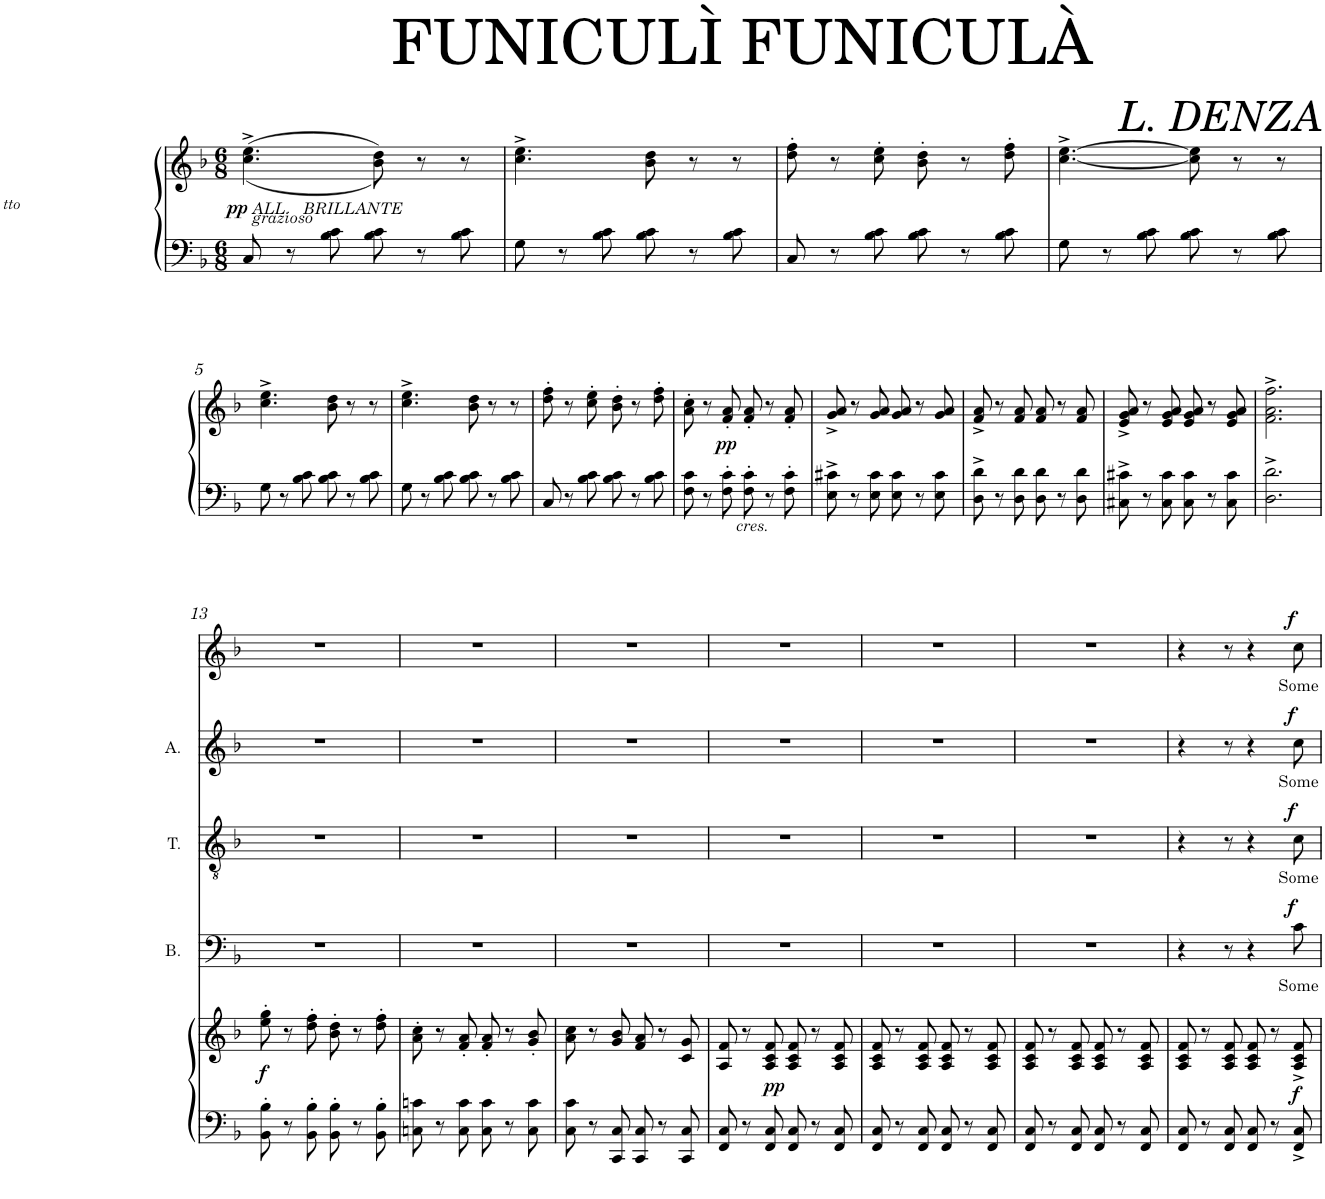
**kern	**kern	**dynam	**kern	**text	**dynam	**kern	**text	**dynam	**kern	**text	**dynam	**kern	**text	**dynam
*part5	*part5	*part5	*part4	*part4	*part4	*part3	*part3	*part3	*part2	*part2	*part2	*part1	*part1	*part1
*staff6	*staff5	*staff5/6	*staff4	*staff4	*staff4	*staff3	*staff3	*staff3	*staff2	*staff2	*staff2	*staff1	*staff1	*staff1
*I"Piano	*	*	*I"Bass	*	*	*I"Tenor	*	*	*I"Alto	*	*	*I"Voice	*	*
*I'Pno	*	*	*I'B.	*	*	*I'T.	*	*	*I'A.	*	*	*	*	*
*clefF4	*clefG2	*	*clefF4	*	*	*clefGv2	*	*	*clefG2	*	*	*clefG2	*	*
*k[b-]	*k[b-]	*	*k[b-]	*	*	*k[b-]	*	*	*k[b-]	*	*	*k[b-]	*	*
*M6/8	*M6/8	*	*M6/8	*	*	*M6/8	*	*	*M6/8	*	*	*M6/8	*	*
=1	=1	=1	=1	=1	=1	=1	=1	=1	=1	=1	=1	=1	=1	=1
!	!LO:TX:b:i:t=tto	!	!	!	!	!	!	!	!	!	!	!	!	!
!	!LO:TX:b:i:t=grazioso	!	!	!	!	!	!	!	!	!	!	!	!	!
!	!LO:TX:b:i:t=ALL.   BRILLANTE	!	!	!	!	!	!	!	!	!	!	!	!	!
!	!	!LO:DY:b	!	!	!	!	!	!	!	!	!	!	!	!
8C/	(<(4.cc\^ 4.ee\^	pp	2.r	.	.	2.r	.	.	2.r	.	.	2.r	.	.
8r	.	.	.	.	.	.	.	.	.	.	.	.	.	.
8B-\ 8c\	.	.	.	.	.	.	.	.	.	.	.	.	.	.
8B-\ 8c\	8b-\ 8dd\))	.	.	.	.	.	.	.	.	.	.	.	.	.
8r	8r	.	.	.	.	.	.	.	.	.	.	.	.	.
8B-\ 8c\	8r	.	.	.	.	.	.	.	.	.	.	.	.	.
=2	=2	=2	=2	=2	=2	=2	=2	=2	=2	=2	=2	=2	=2	=2
8G\	4.cc\^ 4.ee\^	.	2.r	.	.	2.r	.	.	2.r	.	.	2.r	.	.
8r	.	.	.	.	.	.	.	.	.	.	.	.	.	.
8B-\ 8c\	.	.	.	.	.	.	.	.	.	.	.	.	.	.
8B-\ 8c\	8b-\ 8dd\	.	.	.	.	.	.	.	.	.	.	.	.	.
8r	8r	.	.	.	.	.	.	.	.	.	.	.	.	.
8B-\ 8c\	8r	.	.	.	.	.	.	.	.	.	.	.	.	.
=3	=3	=3	=3	=3	=3	=3	=3	=3	=3	=3	=3	=3	=3	=3
8C/	8dd\' 8ff\'	.	2.r	.	.	2.r	.	.	2.r	.	.	2.r	.	.
8r	8r	.	.	.	.	.	.	.	.	.	.	.	.	.
8B-\ 8c\	8cc\' 8ee\'	.	.	.	.	.	.	.	.	.	.	.	.	.
8B-\ 8c\	8b-\' 8dd\'	.	.	.	.	.	.	.	.	.	.	.	.	.
8r	8r	.	.	.	.	.	.	.	.	.	.	.	.	.
8B-\ 8c\	8dd\' 8ff\'	.	.	.	.	.	.	.	.	.	.	.	.	.
=4	=4	=4	=4	=4	=4	=4	=4	=4	=4	=4	=4	=4	=4	=4
8G\	[4.cc\^ [4.ee\^	.	2.r	.	.	2.r	.	.	2.r	.	.	2.r	.	.
8r	.	.	.	.	.	.	.	.	.	.	.	.	.	.
8B-\ 8c\	.	.	.	.	.	.	.	.	.	.	.	.	.	.
8B-\ 8c\	8cc\] 8ee\]	.	.	.	.	.	.	.	.	.	.	.	.	.
8r	8r	.	.	.	.	.	.	.	.	.	.	.	.	.
8B-\ 8c\	8r	.	.	.	.	.	.	.	.	.	.	.	.	.
!!LO:LB:g=z
=5	=5	=5	=5	=5	=5	=5	=5	=5	=5	=5	=5	=5	=5	=5
8G\	4.cc\^ 4.ee\^	.	2.r	.	.	2.r	.	.	2.r	.	.	2.r	.	.
8r	.	.	.	.	.	.	.	.	.	.	.	.	.	.
8B-\ 8c\	.	.	.	.	.	.	.	.	.	.	.	.	.	.
8B-\ 8c\	8b-\ 8dd\	.	.	.	.	.	.	.	.	.	.	.	.	.
8r	8r	.	.	.	.	.	.	.	.	.	.	.	.	.
8B-\ 8c\	8r	.	.	.	.	.	.	.	.	.	.	.	.	.
=6	=6	=6	=6	=6	=6	=6	=6	=6	=6	=6	=6	=6	=6	=6
8G\	4.cc\^ 4.ee\^	.	2.r	.	.	2.r	.	.	2.r	.	.	2.r	.	.
8r	.	.	.	.	.	.	.	.	.	.	.	.	.	.
8B-\ 8c\	.	.	.	.	.	.	.	.	.	.	.	.	.	.
8B-\ 8c\	8b-\ 8dd\	.	.	.	.	.	.	.	.	.	.	.	.	.
8r	8r	.	.	.	.	.	.	.	.	.	.	.	.	.
8B-\ 8c\	8r	.	.	.	.	.	.	.	.	.	.	.	.	.
=7	=7	=7	=7	=7	=7	=7	=7	=7	=7	=7	=7	=7	=7	=7
8C/	8dd\' 8ff\'	.	2.r	.	.	2.r	.	.	2.r	.	.	2.r	.	.
8r	8r	.	.	.	.	.	.	.	.	.	.	.	.	.
8B-\ 8c\	8cc\' 8ee\'	.	.	.	.	.	.	.	.	.	.	.	.	.
8B-\ 8c\	8b-\' 8dd\'	.	.	.	.	.	.	.	.	.	.	.	.	.
8r	8r	.	.	.	.	.	.	.	.	.	.	.	.	.
8B-\ 8c\	8dd\' 8ff\'	.	.	.	.	.	.	.	.	.	.	.	.	.
=8	=8	=8	=8	=8	=8	=8	=8	=8	=8	=8	=8	=8	=8	=8
8F\ 8c\	8a\' 8cc\'	.	2.r	.	.	2.r	.	.	2.r	.	.	2.r	.	.
8r	8r	.	.	.	.	.	.	.	.	.	.	.	.	.
!	!	!LO:DY:b	!	!	!	!	!	!	!	!	!	!	!	!
8F\' 8c\'	8f/' 8a/'	pp	.	.	.	.	.	.	.	.	.	.	.	.
!LO:TX:b:i:t=cres.	!	!	!	!	!	!	!	!	!	!	!	!	!	!
8F\' 8c\'	8f/' 8a/'	.	.	.	.	.	.	.	.	.	.	.	.	.
8r	8r	.	.	.	.	.	.	.	.	.	.	.	.	.
8F\' 8c\'	8f/' 8a/'	.	.	.	.	.	.	.	.	.	.	.	.	.
=9	=9	=9	=9	=9	=9	=9	=9	=9	=9	=9	=9	=9	=9	=9
8E\^ 8c#X\^	8g/^ 8a/^	.	2.r	.	.	2.r	.	.	2.r	.	.	2.r	.	.
8r	8r	.	.	.	.	.	.	.	.	.	.	.	.	.
8E\ 8c#\	8g/ 8a/	.	.	.	.	.	.	.	.	.	.	.	.	.
8E\ 8c#\	8g/ 8a/	.	.	.	.	.	.	.	.	.	.	.	.	.
8r	8r	.	.	.	.	.	.	.	.	.	.	.	.	.
8E\ 8c#\	8g/ 8a/	.	.	.	.	.	.	.	.	.	.	.	.	.
=10	=10	=10	=10	=10	=10	=10	=10	=10	=10	=10	=10	=10	=10	=10
8D\^ 8d\^	8f/^ 8a/^	.	2.r	.	.	2.r	.	.	2.r	.	.	2.r	.	.
8r	8r	.	.	.	.	.	.	.	.	.	.	.	.	.
8D\ 8d\	8f/ 8a/	.	.	.	.	.	.	.	.	.	.	.	.	.
8D\ 8d\	8f/ 8a/	.	.	.	.	.	.	.	.	.	.	.	.	.
8r	8r	.	.	.	.	.	.	.	.	.	.	.	.	.
8D\ 8d\	8f/ 8a/	.	.	.	.	.	.	.	.	.	.	.	.	.
=11	=11	=11	=11	=11	=11	=11	=11	=11	=11	=11	=11	=11	=11	=11
8C#X\^ 8c#X\^	8e/^ 8g/^ 8a/^	.	2.r	.	.	2.r	.	.	2.r	.	.	2.r	.	.
8r	8r	.	.	.	.	.	.	.	.	.	.	.	.	.
8C#\ 8c#\	8e/ 8g/ 8a/	.	.	.	.	.	.	.	.	.	.	.	.	.
8C#\ 8c#\	8e/ 8g/ 8a/	.	.	.	.	.	.	.	.	.	.	.	.	.
8r	8r	.	.	.	.	.	.	.	.	.	.	.	.	.
8C#\ 8c#\	8e/ 8g/ 8a/	.	.	.	.	.	.	.	.	.	.	.	.	.
=12	=12	=12	=12	=12	=12	=12	=12	=12	=12	=12	=12	=12	=12	=12
2.D\^ 2.d\^	2.f\^ 2.a\^ 2.ff\^	.	2.r	.	.	2.r	.	.	2.r	.	.	2.r	.	.
!!LO:LB:g=z
=13	=13	=13	=13	=13	=13	=13	=13	=13	=13	=13	=13	=13	=13	=13
!	!	!LO:DY:b	!	!	!	!	!	!	!	!	!	!	!	!
8BB-\' 8B-\'	8ee\' 8gg\'	f	2.r	.	.	2.r	.	.	2.r	.	.	2.r	.	.
8r	8r	.	.	.	.	.	.	.	.	.	.	.	.	.
8BB-\' 8B-\'	8dd\' 8ff\'	.	.	.	.	.	.	.	.	.	.	.	.	.
8BB-\' 8B-\'	8b-\' 8dd\'	.	.	.	.	.	.	.	.	.	.	.	.	.
8r	8r	.	.	.	.	.	.	.	.	.	.	.	.	.
8BB-\' 8B-\'	8dd\' 8ff\'	.	.	.	.	.	.	.	.	.	.	.	.	.
=14	=14	=14	=14	=14	=14	=14	=14	=14	=14	=14	=14	=14	=14	=14
8Cn\ 8cn\	8a\' 8cc\'	.	2.r	.	.	2.r	.	.	2.r	.	.	2.r	.	.
8r	8r	.	.	.	.	.	.	.	.	.	.	.	.	.
8C\ 8c\	8f/' 8a/'	.	.	.	.	.	.	.	.	.	.	.	.	.
8C\ 8c\	8f/' 8a/'	.	.	.	.	.	.	.	.	.	.	.	.	.
8r	8r	.	.	.	.	.	.	.	.	.	.	.	.	.
8C\ 8c\	8g/' 8b-/'	.	.	.	.	.	.	.	.	.	.	.	.	.
=15	=15	=15	=15	=15	=15	=15	=15	=15	=15	=15	=15	=15	=15	=15
8C\ 8c\	8a\ 8cc\	.	2.r	.	.	2.r	.	.	2.r	.	.	2.r	.	.
8r	8r	.	.	.	.	.	.	.	.	.	.	.	.	.
8CC/ 8C/	8g/ 8b-/	.	.	.	.	.	.	.	.	.	.	.	.	.
8CC/ 8C/	8f/ 8a/	.	.	.	.	.	.	.	.	.	.	.	.	.
8r	8r	.	.	.	.	.	.	.	.	.	.	.	.	.
8CC/ 8C/	8c/ 8g/	.	.	.	.	.	.	.	.	.	.	.	.	.
=16	=16	=16	=16	=16	=16	=16	=16	=16	=16	=16	=16	=16	=16	=16
8FF/ 8C/	8A/ 8f/	.	2.r	.	.	2.r	.	.	2.r	.	.	2.r	.	.
8r	8r	.	.	.	.	.	.	.	.	.	.	.	.	.
!	!	!LO:DY:b	!	!	!	!	!	!	!	!	!	!	!	!
8FF/ 8C/	8A/ 8c/ 8f/	pp	.	.	.	.	.	.	.	.	.	.	.	.
8FF/ 8C/	8A/ 8c/ 8f/	.	.	.	.	.	.	.	.	.	.	.	.	.
8r	8r	.	.	.	.	.	.	.	.	.	.	.	.	.
8FF/ 8C/	8A/ 8c/ 8f/	.	.	.	.	.	.	.	.	.	.	.	.	.
=17	=17	=17	=17	=17	=17	=17	=17	=17	=17	=17	=17	=17	=17	=17
8FF/ 8C/	8A/ 8c/ 8f/	.	2.r	.	.	2.r	.	.	2.r	.	.	2.r	.	.
8r	8r	.	.	.	.	.	.	.	.	.	.	.	.	.
8FF/ 8C/	8A/ 8c/ 8f/	.	.	.	.	.	.	.	.	.	.	.	.	.
8FF/ 8C/	8A/ 8c/ 8f/	.	.	.	.	.	.	.	.	.	.	.	.	.
8r	8r	.	.	.	.	.	.	.	.	.	.	.	.	.
8FF/ 8C/	8A/ 8c/ 8f/	.	.	.	.	.	.	.	.	.	.	.	.	.
=18	=18	=18	=18	=18	=18	=18	=18	=18	=18	=18	=18	=18	=18	=18
8FF/ 8C/	8A/ 8c/ 8f/	.	2.r	.	.	2.r	.	.	2.r	.	.	2.r	.	.
8r	8r	.	.	.	.	.	.	.	.	.	.	.	.	.
8FF/ 8C/	8A/ 8c/ 8f/	.	.	.	.	.	.	.	.	.	.	.	.	.
8FF/ 8C/	8A/ 8c/ 8f/	.	.	.	.	.	.	.	.	.	.	.	.	.
8r	8r	.	.	.	.	.	.	.	.	.	.	.	.	.
8FF/ 8C/	8A/ 8c/ 8f/	.	.	.	.	.	.	.	.	.	.	.	.	.
=19	=19	=19	=19	=19	=19	=19	=19	=19	=19	=19	=19	=19	=19	=19
8FF/ 8C/	8A/ 8c/ 8f/	.	4r	.	.	4r	.	.	4r	.	.	4r	.	.
8r	8r	.	.	.	.	.	.	.	.	.	.	.	.	.
8FF/ 8C/	8A/ 8c/ 8f/	.	8r	.	.	8r	.	.	8r	.	.	8r	.	.
8FF/ 8C/	8A/ 8c/ 8f/	.	4r	.	.	4r	.	.	4r	.	.	4r	.	.
8r	8r	.	.	.	.	.	.	.	.	.	.	.	.	.
!	!	!LO:DY:b	!	!LO:LY:b	!LO:DY:a	!	!LO:LY:b	!LO:DY:a	!	!LO:LY:b	!LO:DY:a	!	!LO:LY:b	!LO:DY:a
8FF/^ 8C/^	8A/^ 8c/^ 8f/^	f	8c\	-Some	f	8c\	-Some	f	8cc\	-Some	f	8cc\	-Some	f
=	=	=	=	=	=	=	=	=	=	=	=	=	=	=
*-	*-	*-	*-	*-	*-	*-	*-	*-	*-	*-	*-	*-	*-	*-
